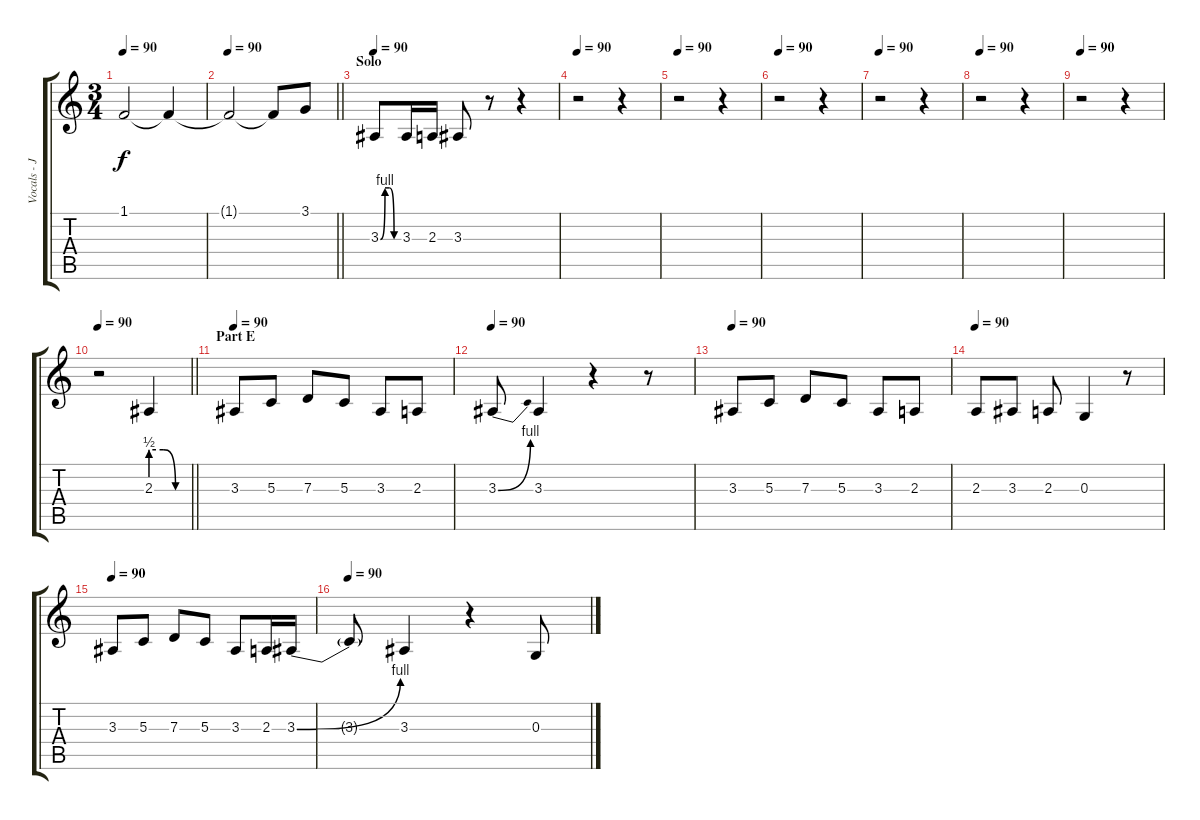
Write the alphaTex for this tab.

\track ("Vocals - John Frusciante" "Vocals - J") {instrument oboe}
\staff {score tabs}
\tuning (E4 B3 G3 D3 A2 E2) {hide}
\ts (3 4)
\tempo 90
\clef g2
\ks c
1.1.2{dy f} 1.1{t}.4 |
\tempo 90
\barLineRight lightlight
1.1{t}.2 1.1{t}.8 3.1.8 |
\section ("" "Solo")
\tempo 90
3.3{be (custom 0 0 15 4 30 4 45 0 60 0)}.8 3.3.16 2.3.16 3.3.8 r.8 r.4 |
\tempo 90
r.2 r.4 |
\tempo 90
r.2 r.4 |
\tempo 90
r.2 r.4 |
\tempo 90
r.2 r.4 |
\tempo 90
r.2 r.4 |
\tempo 90
r.2 r.4 |
\tempo 90
\barLineRight lightlight
r.2 2.3{be (custom 0 2 20 2 40 0 60 0)}.4 |
\section ("" "Part E")
\tempo 90
3.3.8 5.3.8 7.3.8 5.3.8 3.3.8 2.3.8 |
\tempo 90
3.3{be (bend 0 0 60 4)}.8 3.3.4 r.4 r.8 |
\tempo 90
3.3.8 5.3.8 7.3.8 5.3.8 3.3.8 2.3.8 |
\tempo 90
2.3.8 3.3.8 2.3.8 0.3.4 r.8 |
\tempo 90
3.3.8 5.3.8 7.3.8 5.3.8 3.3.8 2.3.16 3.3{be (bend 0 0 60 4)}.16 |
\tempo 90
3.3{t}.8 3.3.4 r.4 0.3.8
